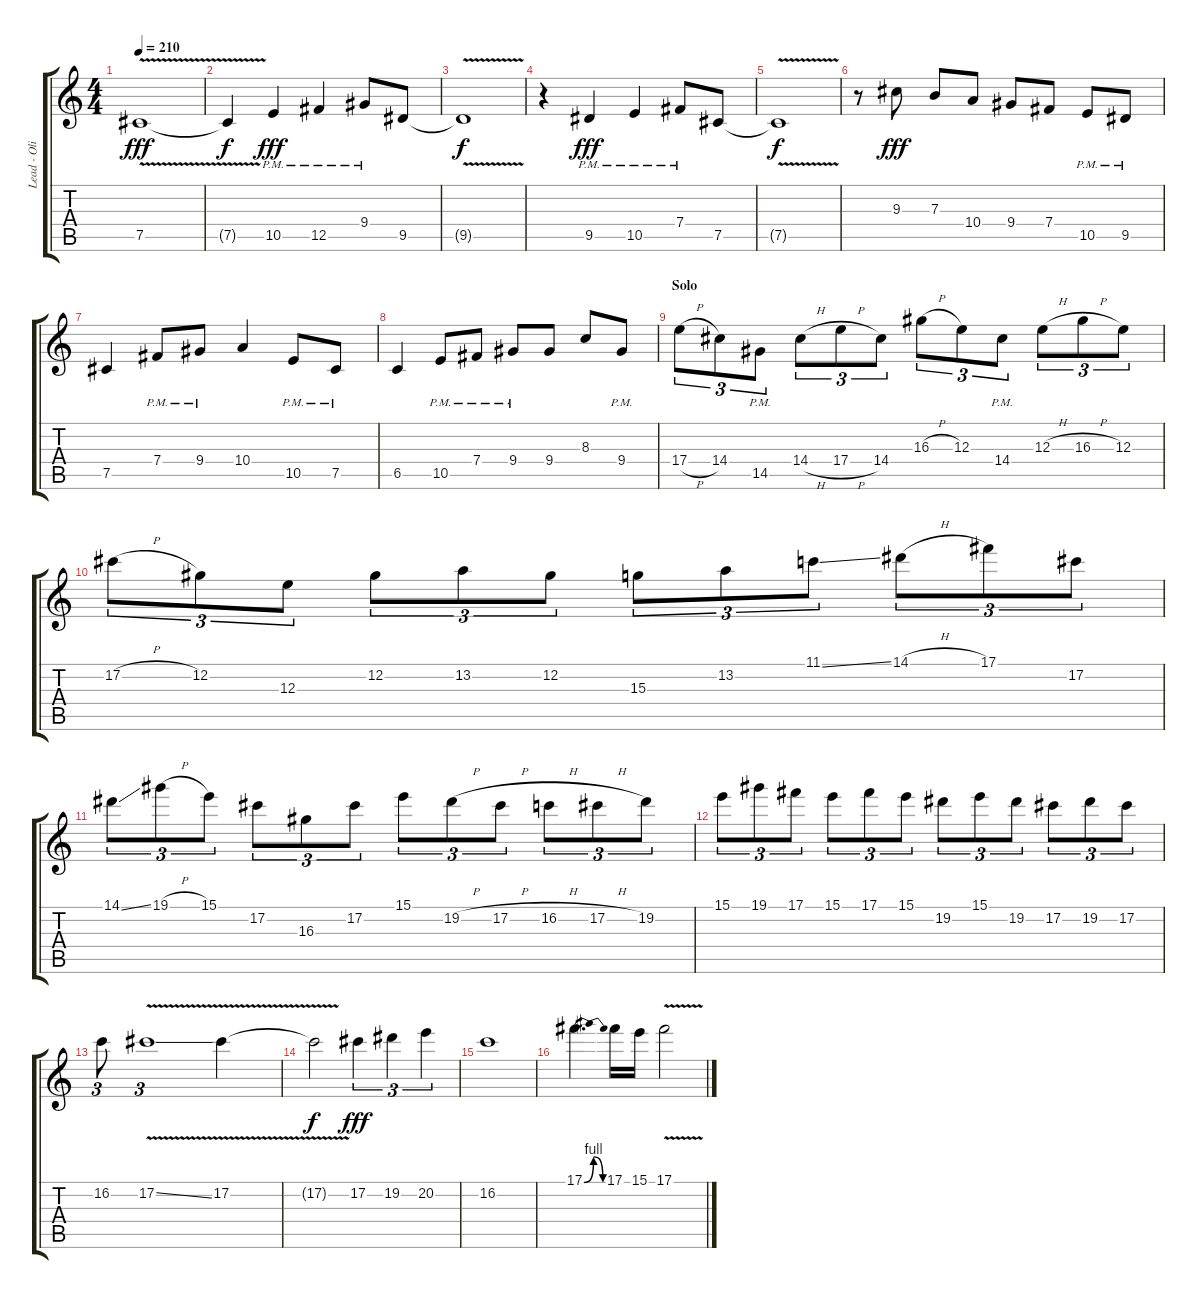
\track ("Lead - Oli Herbert" "Lead - Oli") {instrument distortionguitar}
\staff {score tabs}
\tuning (Db4 Ab3 E3 B2 Gb2 Db2) {hide}
\ts (4 4)
\tempo 210
\clef g2
\ks c
7.5{v}.1{dy fff} |
7.5{t}.4{dy f} 10.5{pm}.4{dy fff} 12.5{pm}.4 9.4{pm}.8 9.5.8 |
9.5{v t}.1{dy f} |
r.4 9.5{pm}.4{dy fff} 10.5{pm}.4 7.4{pm}.8 7.5.8 |
7.5{v t}.1{dy f} |
r.8 9.3.8{dy fff} 7.3.8 10.4.8 9.4.8 7.4.8 10.5{pm}.8 9.5{pm}.8 |
7.5.4 7.4{pm}.8 9.4{pm}.8 10.4.4 10.5{pm}.8 7.5{pm}.8 |
6.5.4 10.5{pm}.8 7.4{pm}.8 9.4{pm}.8 9.4.8 8.3.8 9.4{pm}.8 |
\section ("" "Solo")
17.4{h}.8{tu (3 2)} 14.4.8{tu (3 2)} 14.5{pm}.8{tu (3 2)} 14.4{h}.8{tu (3 2)} 17.4{h}.8{tu (3 2)} 14.4.8{tu (3 2)} 16.3{h}.8{tu (3 2)} 12.3.8{tu (3 2)} 14.4{pm}.8{tu (3 2)} 12.3{h}.8{tu (3 2)} 16.3{h}.8{tu (3 2)} 12.3.8{tu (3 2)} |
17.2{h}.8{tu (3 2)} 12.2.8{tu (3 2)} 12.3.8{tu (3 2)} 12.2.8{tu (3 2)} 13.2.8{tu (3 2)} 12.2.8{tu (3 2)} 15.3.8{tu (3 2)} 13.2.8{tu (3 2)} 11.1{ss}.8{tu (3 2)} 14.1{h}.8{tu (3 2)} 17.1.8{tu (3 2)} 17.2.8{tu (3 2)} |
14.1{ss}.8{tu (3 2)} 19.1{h}.8{tu (3 2)} 15.1.8{tu (3 2)} 17.2.8{tu (3 2)} 16.3.8{tu (3 2)} 17.2.8{tu (3 2)} 15.1.8{tu (3 2)} 19.2{h}.8{tu (3 2)} 17.2{h}.8{tu (3 2)} 16.2{h}.8{tu (3 2)} 17.2{h}.8{tu (3 2)} 19.2.8{tu (3 2)} |
15.1.8{tu (3 2)} 19.1.8{tu (3 2)} 17.1.8{tu (3 2)} 15.1.8{tu (3 2)} 17.1.8{tu (3 2)} 15.1.8{tu (3 2)} 19.2.8{tu (3 2)} 15.1.8{tu (3 2)} 19.2.8{tu (3 2)} 17.2.8{tu (3 2)} 19.2.8{tu (3 2)} 17.2.8{tu (3 2)} |
16.2.8{tu (3 2)} 17.2{v ss}.1{tu (3 2)} 17.2{v}.4 |
17.2{t}.2{dy f} 17.2.4{tu (3 2) dy fff} 19.2.4{tu (3 2)} 20.2.4{tu (3 2)} |
16.2.1 |
17.1{be (bendrelease 0 0 30 4 45 4 60 0)}.4{d} 17.1.16 15.1.16 17.1{v}.2
